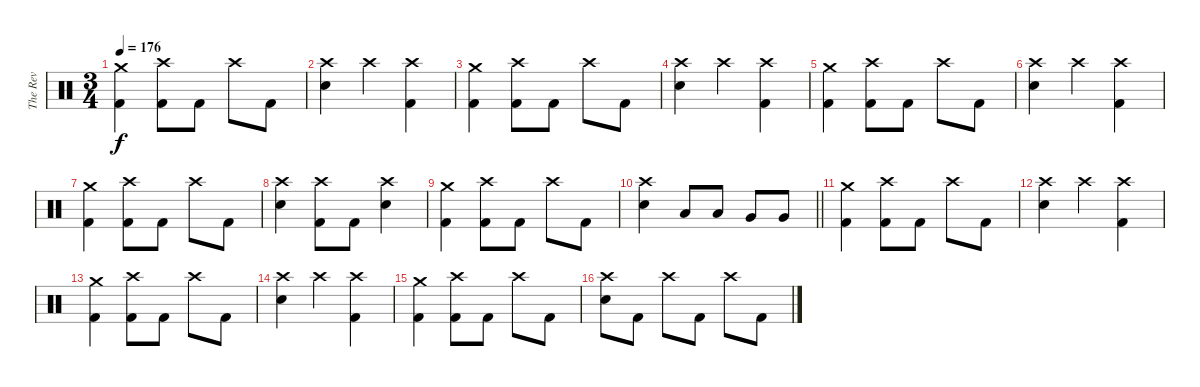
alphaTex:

\track ("The Rev" "The Rev") {instrument percussion}
\staff {score}
\articulation defaults
\ts (3 4)
\tempo 176
\clef neutral
\ks c
("Crash medium (hit)" "Kick (hit) 2").4{dy f} ("Crash high (hit)" "Kick (hit) 2").8 "Kick (hit) 2".8 "Crash high (hit)".8 "Kick (hit) 2".8 |
("Crash high (hit)" "Snare (hit) 2").4 "Crash high (hit)".4 ("Crash high (hit)" "Kick (hit) 2").4 |
("Crash medium (hit)" "Kick (hit) 2").4 ("Crash high (hit)" "Kick (hit) 2").8 "Kick (hit) 2".8 "Crash high (hit)".8 "Kick (hit) 2".8 |
("Crash high (hit)" "Snare (hit) 2").4 "Crash high (hit)".4 ("Crash high (hit)" "Kick (hit) 2").4 |
("Crash medium (hit)" "Kick (hit) 2").4 ("Crash high (hit)" "Kick (hit) 2").8 "Kick (hit) 2".8 "Crash high (hit)".8 "Kick (hit) 2".8 |
("Crash high (hit)" "Snare (hit) 2").4 "Crash high (hit)".4 ("Crash high (hit)" "Kick (hit) 2").4 |
("Crash medium (hit)" "Kick (hit) 2").4 ("Crash high (hit)" "Kick (hit) 2").8 "Kick (hit) 2".8 "Crash high (hit)".8 "Kick (hit) 2".8 |
("Crash high (hit)" "Snare (hit) 2").4 ("Crash high (hit)" "Kick (hit) 2").8 "Kick (hit) 2".8 ("Crash high (hit)" "Snare (hit) 2").4 |
("Crash medium (hit)" "Kick (hit) 2").4 ("Crash high (hit)" "Kick (hit) 2").8 "Kick (hit) 2".8 "Crash high (hit)".8 "Kick (hit) 2".8 |
\barLineRight lightlight
("Crash high (hit)" "Snare (hit) 2").4 "Low Tom (hit)".8 "Low Tom (hit)".8 "Very Low Tom (hit)".8 "Very Low Tom (hit)".8 |
("Crash medium (hit)" "Kick (hit) 2").4 ("Crash high (hit)" "Kick (hit) 2").8 "Kick (hit) 2".8 "Crash high (hit)".8 "Kick (hit) 2".8 |
("Crash high (hit)" "Snare (hit) 2").4 "Crash high (hit)".4 ("Crash high (hit)" "Kick (hit) 2").4 |
("Crash medium (hit)" "Kick (hit) 2").4 ("Crash high (hit)" "Kick (hit) 2").8 "Kick (hit) 2".8 "Crash high (hit)".8 "Kick (hit) 2".8 |
("Crash high (hit)" "Snare (hit) 2").4 "Crash high (hit)".4 ("Crash high (hit)" "Kick (hit) 2").4 |
("Crash medium (hit)" "Kick (hit) 2").4 ("Crash high (hit)" "Kick (hit) 2").8 "Kick (hit) 2".8 "Crash high (hit)".8 "Kick (hit) 2".8 |
("Crash high (hit)" "Snare (hit) 2").8 "Kick (hit) 2".8 "Crash high (hit)".8 "Kick (hit) 2".8 "Crash high (hit)".8 "Kick (hit) 2".8
